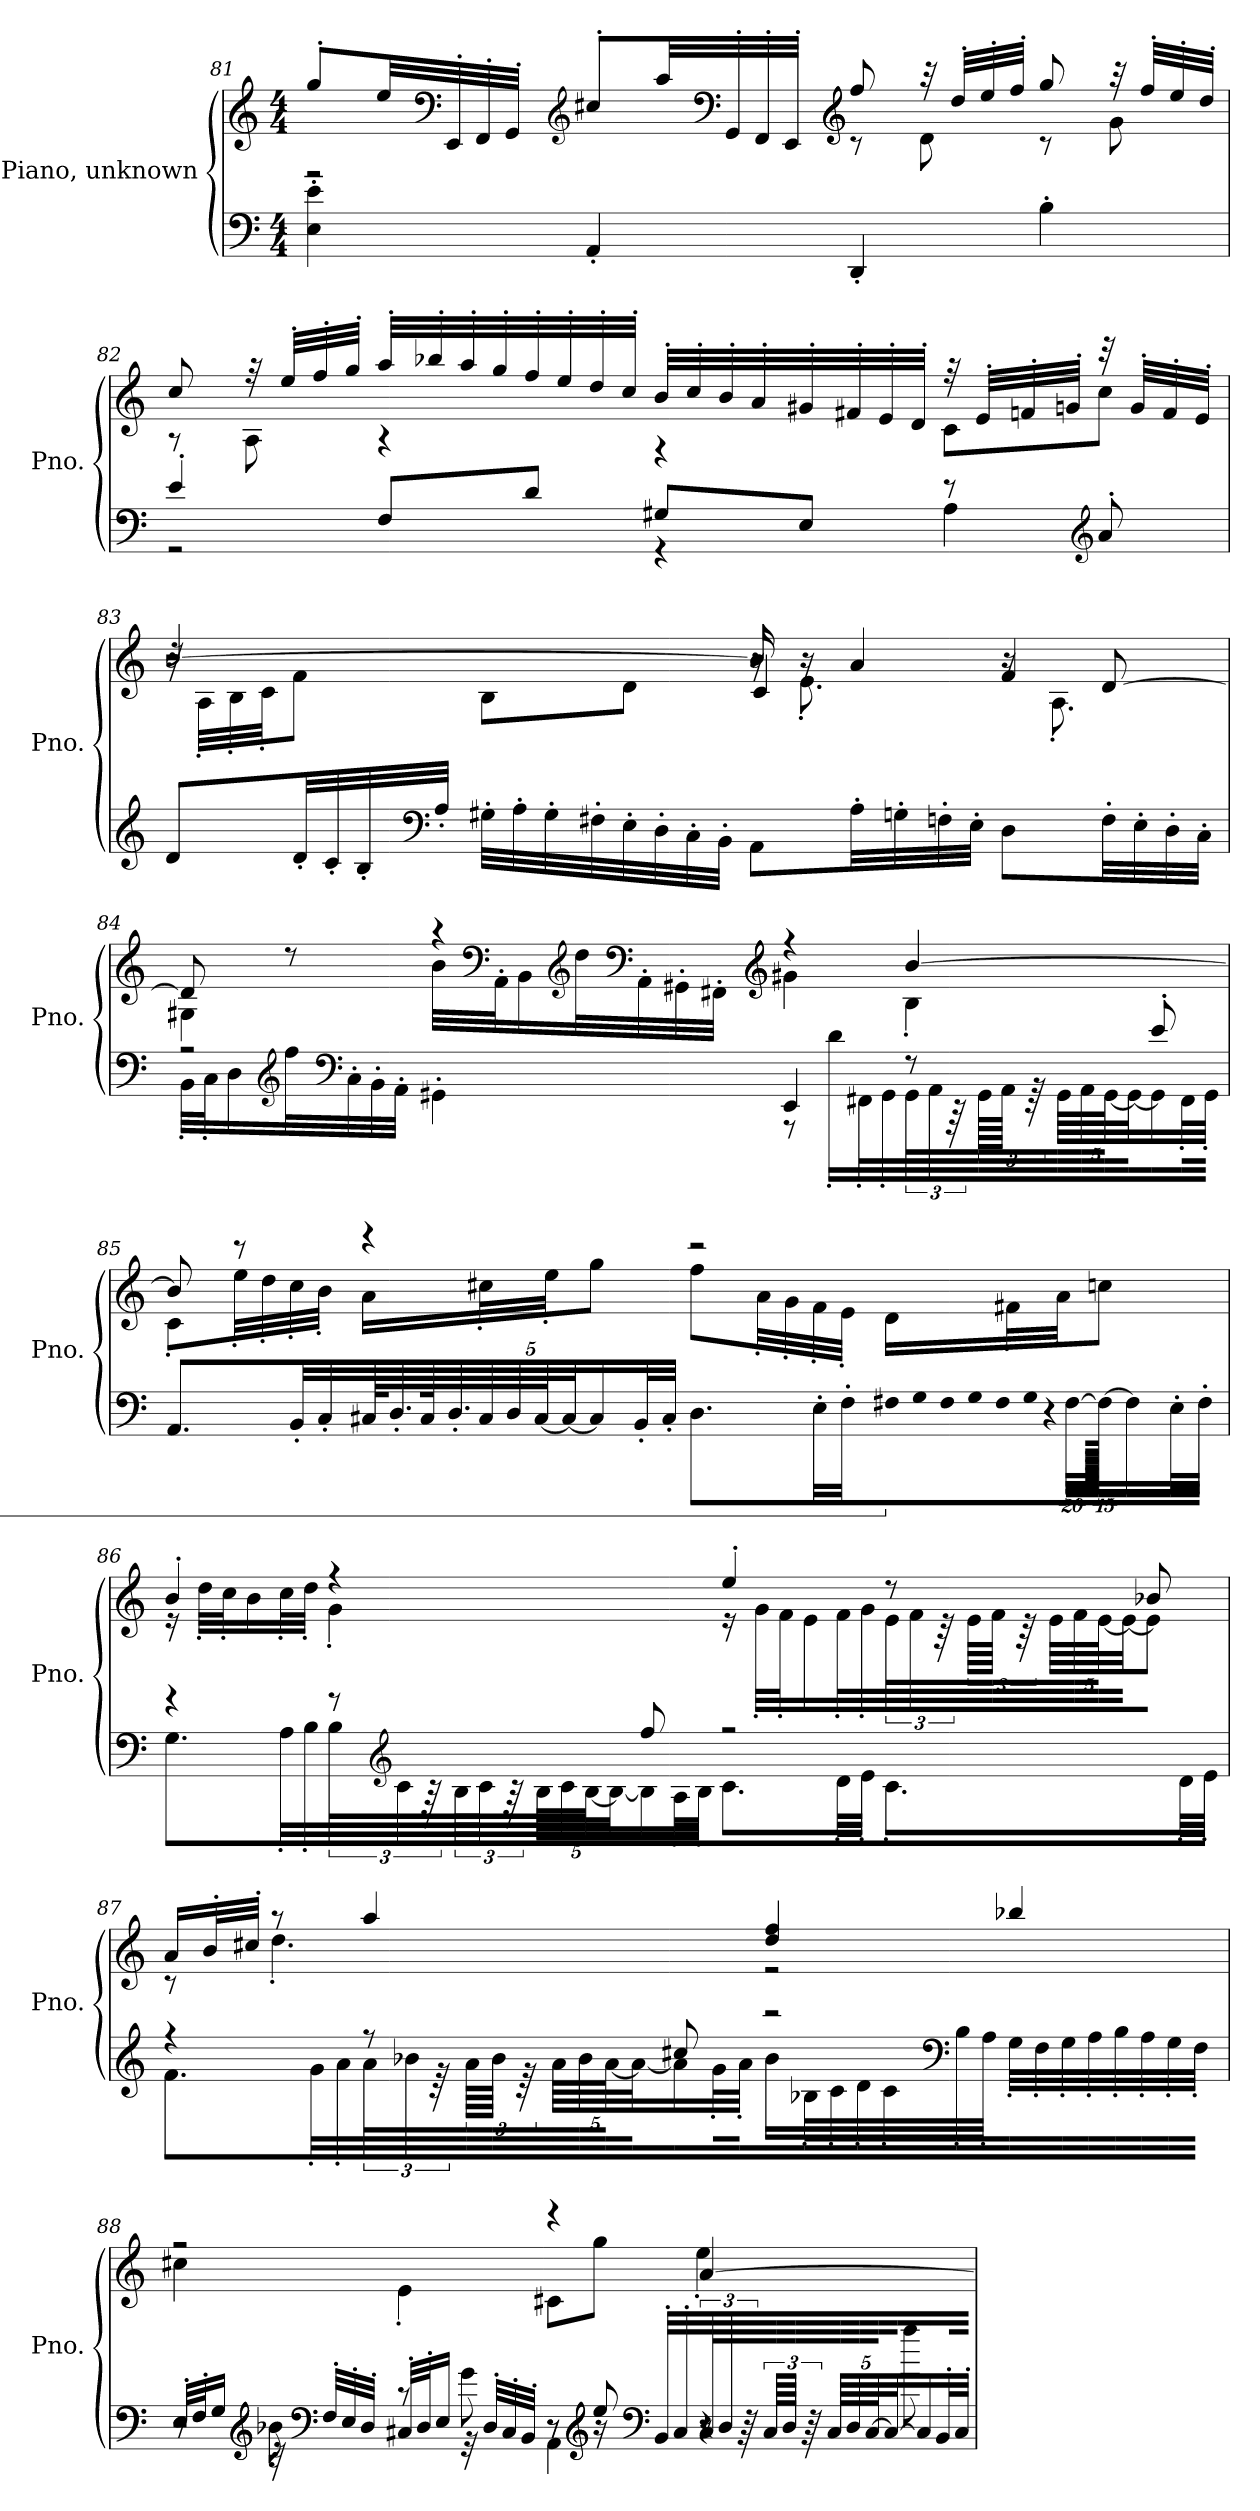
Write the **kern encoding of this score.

**kern	**kern
*part1	*part1
*staff2	*staff1
*I"Piano, unknown	*
*I'Pno.	*
!!LO:LB:g=z
*clefF4	*clefG2
*k[]	*k[]
*M4/4	*M4/4
=81	=81
*	*^
4E\' 4e\'	8gg'/L	2r
.	32ee/LL	.
*	*clefF4	*
.	32EE'/	.
.	32FF'/	.
.	32GG'/JJJ	.
*	*clefG2	*
4AA'/	8cc#X'/L	.
.	32aa/LL	.
*	*clefF4	*
.	32GG'/	.
.	32FF'/	.
.	32EE'/JJJ	.
*	*clefG2	*
4DD'/	8ff/	8r
.	32r	8d\
.	32dd'/LLL	.
.	32ee'/	.
.	32ff'/JJJ	.
4B'\	8gg/	8r
.	32r	8g\
.	32ff'/LLL	.
.	32ee'/	.
.	32dd'/JJJ	.
!!LO:LB:g=z	!!
=82	=82	=82
*^	*	*
4e'/	2r	8cc/	8r
.	.	32r	8A\
.	.	32ee'/LLL	.
.	.	32ff'/	.
.	.	32gg'/JJJ	.
8F/L	.	32aa'/LLL	4r
.	.	32bb-X'/	.
.	.	32aa'/	.
.	.	32gg'/	.
8d/J	.	32ff'/	.
.	.	32ee'/	.
.	.	32dd'/	.
.	.	32cc'/JJJ	.
8G#X/L	4r	32b'/LLL	4r
.	.	32cc'/	.
.	.	32b'/	.
.	.	32a'/	.
8E/J	.	32g#X'/	.
.	.	32f#X'/	.
.	.	32e'/	.
.	.	32d'/JJJ	.
8r	4A\	32r	8c\L
.	.	32e'/LLL	.
.	.	32fn'/	.
.	.	32gn'/JJJ	.
*clefG2	*	*	*
8a'/	.	32r	8cc\J
.	.	32g'/LLL	.
.	.	32f'/	.
.	.	32e'/JJJ	.
*v	*v	*	*
!!LO:PB:g=z
=83	=83	=83
*	*	*^
8d/L	[2b/	32r	2r
.	.	32A'\LLL	.
.	.	32B'\	.
.	.	32c'\JJ	.
32d'/LL	.	8f\J	.
32c'/	.	.	.
32B'/	.	.	.
*clefF4	*	*	*
32A'/JJJ	.	.	.
32G#X'\LLL	.	8B\L	.
32A'\	.	.	.
32G#'\	.	.	.
32F#X'\	.	.	.
32E'\	.	8d\J	.
32D'\	.	.	.
32C'\	.	.	.
32BB'\JJJ	.	.	.
8AA\L	16b/]	16r	4c/
.	16r	8.e'\	.
32A'\LL	4a/	.	.
32Gn'\	.	.	.
32Fn'\	.	.	.
32E'\JJJ	.	.	.
8D\L	.	16r	4f/
.	.	8.A'\	.
32F'\LL	[8d/	.	.
32E'\	.	.	.
32D'\	.	.	.
32C'\JJJ	.	.	.
*	*	*v	*v
!!LO:LB:g=z
=84	=84	=84
*^	*	*
2r	32BB'\LLL	8d/]	4G#X\
.	32C'\J	.	.
.	16D\	.	.
*clefG2	*	*	*
.	32ff\L	8r	.
*clefF4	*	*	*
.	32C'\	.	.
.	32BB'\	.	.
.	32AA'\JJJ	.	.
.	4GG#X'\	4r	32b\LLL
*	*	*clefF4	*
.	.	.	32AA'\J
.	.	.	16BB\
*	*	*clefG2	*
.	.	.	32dd\L
*	*	*clefF4	*
.	.	.	32AA'\
.	.	.	32GG#X'\
.	.	.	32FF#X'\JJJ
*	*	*clefG2	*
4EE/	8r	4r	4g#X\
.	16d'\LL	.	.
.	32FF#X'\L	.	.
.	32GG#'\	.	.
8r	96GG#\L	[4b/	4B'\
.	96AA\JJJJ	.	.
.	96r	.	.
.	96GG#\LLLL	.	.
.	96AA\JJJJ	.	.
.	96r	.	.
*	*Xbrackettup	*	*
.	80GG#\LLLL	.	.
.	80AA\	.	.
.	[80GG#\J	.	.
.	40GG#\J_	.	.
8e'/	16GG#\]	.	.
.	32FF#'\L	.	.
.	32GG#'\JJJ	.	.
*v	*v	*	*
!!LO:LB:g=z	!!
=85	=85	=85
8.AA/L	8b/]	8c'\L
.	8r	32ee'\LL
.	.	32dd'\
32BB'/LL	.	32cc'\
32C'/	.	32b'\JJJ
128C#X/KL	4r	16a\LL
64.D'/	.	.
128C#/K	.	.
64.D'/	.	.
80C#/	.	32cc#X'\L
80D/	.	.
[80C#/J	.	.
.	.	32ee'\JJ
40C#/J_	.	.
16C#/]	.	8gg\J
32BB'/L	.	.
32C#'/JJJ	.	.
8.D\L	2r	8ff\L
.	.	32a'\LL
.	.	32g'\
32E'\LL	.	32f'\
32F'\	.	32e'\JJJ
*brackettup	*	*
!LO:N:vis=64	!	!
640%9F#X\L	.	16d\LL
!LO:N:vis=64	!	!
640%9G\	.	.
!LO:N:vis=64	!	!
640%9F#\	.	.
!LO:N:vis=64	!	!
640%9G\	.	.
!LO:N:vis=64	!	!
640%9F#\	.	.
.	.	32f#X'\L
!LO:N:vis=64	!	!
640%9G\JJJJ	.	.
!LO:N:vis=64	!	!
640%9r	.	.
.	.	32a'\JJ
[640%17F#\KLL	.	.
960F#\_	.	8ccn\J
16F#\]	.	.
32E'\L	.	.
32F#'\JJJ	.	.
.	960ryy	960ryy
!!LO:LB:g=z	!!
=86	=86	=86
*^	*	*
4r	8.G\L	4b'/	16r
.	.	.	32dd'\LLL
.	.	.	32cc'\J
.	.	.	16b\
.	32A'\LL	.	32cc'\L
.	32B'\	.	32dd'\JJJ
8r	96B\L	4r	4g'\
*clefG2	*	*	*
.	96c\JJJJ	.	.
.	96r	.	.
.	96B\LLLL	.	.
.	96c\JJJJ	.	.
.	96r	.	.
*	*Xbrackettup	*	*
.	80B\LLLL	.	.
.	80c\	.	.
.	[80B\J	.	.
.	40B\J_	.	.
8ff/	16B\]	.	.
.	32A'\L	.	.
.	32B'\JJJ	.	.
2r	8.c\L	4ee'/	16r
.	.	.	32g'\LLL
.	.	.	32f'\J
.	.	.	16e\
.	32d'\LL	.	32f'\L
.	32e'\JJJ	.	32g'\
.	8.c'\L	8r	96e\L
.	.	.	96f\JJJJ
.	.	.	96r
.	.	.	96e\LLLL
.	.	.	96f\JJJJ
.	.	.	96r
*	*	*	*Xbrackettup
.	.	.	80e\LLLL
.	.	.	80f\
.	.	.	[80e\J
.	.	.	40e\JJ_
.	.	8b-X/	8e\J]
.	32d'\LL	.	.
.	32e'\JJJ	.	.
!!LO:LB:g=z	!!
=87	=87	=87	=87
4r	8.f\L	16a/LL	8r
.	.	32b'/L	.
.	.	32cc#X'/JJJ	.
.	.	8r	4.dd'\
.	32g'\LL	.	.
.	32a'\	.	.
*	*brackettup	*	*
8r	96a\L	4aa/	.
.	96b-X\JJJJ	.	.
.	96r	.	.
.	96a\LLLL	.	.
.	96b-\JJJJ	.	.
.	96r	.	.
*	*Xbrackettup	*	*
.	80a\LLLL	.	.
.	80b-\	.	.
.	[80a\J	.	.
.	40a\J_	.	.
8cc#X/	16a\]	.	.
.	32g'\L	.	.
.	32a'\JJJ	.	.
2r	16b-\LL	4dd/ 4ff/	2r
.	32B-X'\L	.	.
.	32c'\	.	.
.	32d'\	.	.
.	32c'\	.	.
*clefF4	*	*	*
.	32B-'\	.	.
.	32A'\JJJ	.	.
.	32G'\LLL	4bb-X/	.
.	32F'\	.	.
.	32G'\	.	.
.	32A'\	.	.
.	32B-'\	.	.
.	32A'\	.	.
.	32G'\	.	.
.	32F'\JJJ	.	.
!!LO:LB:g=z	!!
=88	=88	=88	=88
*	*^	*	*
2r	8r	32E'/LLL	2r	4cc#X\
.	.	32F'/J	.	.
.	.	16G/JJ	.	.
*clefG2	*	*	*	*
.	8b-X\	32r	.	.
*clefF4	*	*	*	*
.	.	32F'/LLL	.	.
.	.	32E'/	.	.
.	.	32D'/JJJ	.	.
.	8r	32C#X'/LLL	.	4e'\
.	.	32D'/J	.	.
.	.	16E/JJ	.	.
.	8g\	32r	.	.
.	.	32D'/LLL	.	.
.	.	32C#'/	.	.
.	.	32BB'/JJJ	.	.
8r	4AA\	8r	4r	8c#X\L
*clefG2	*	*	*	*
8ee/	.	16r	.	8gg\J
*clefF4	*	*	*	*
.	.	32BB'/LLL	.	.
.	.	32C#'/	.	.
*	*	*brackettup	*	*
4r	8r	96C#/L	[4a/	4ee'\
.	.	96D/JJJJ	.	.
.	.	96r	.	.
.	.	96C#/LLLL	.	.
.	.	96D/JJJJ	.	.
.	.	96r	.	.
*	*	*Xbrackettup	*	*
.	.	80C#/LLLL	.	.
.	.	80D/	.	.
.	.	[80C#/J	.	.
.	.	40C#/J_	.	.
.	8aa\	16C#/]	.	.
.	.	32BB'/L	.	.
.	.	32C#'/JJJ	.	.
*v	*v	*v	*	*
*	*v	*v
=	=
*-	*-
